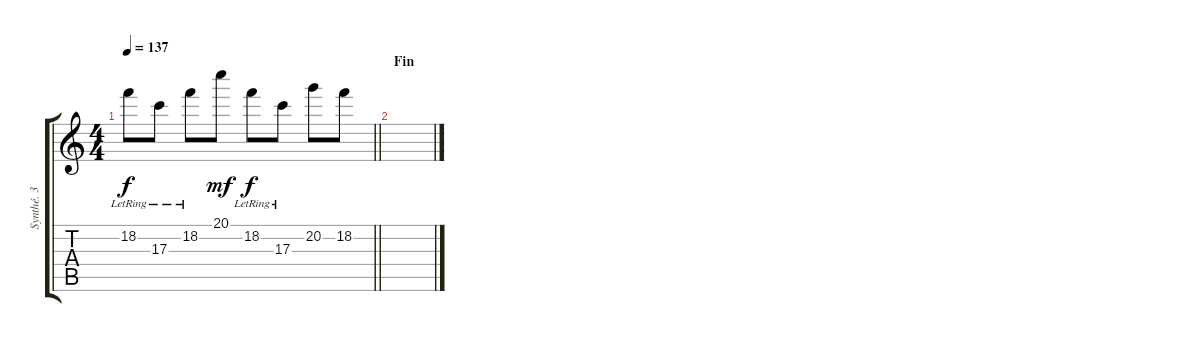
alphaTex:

\track ("Synthé. 3" "Synthé. 3") {instrument electricguitarjazz}
\staff {score tabs}
\tuning (E4 B3 G3 D3 A2 E2) {hide}
\ts (4 4)
\tempo 137
\clef g2
\barLineRight lightlight
\ks c
18.2{lr}.8{dy f} 17.3{lr}.8 18.2{lr}.8 20.1.8{dy mf} 18.2{lr}.8{dy f} 17.3{lr}.8 20.2.8 18.2.8 |
\section ("" "Fin")
